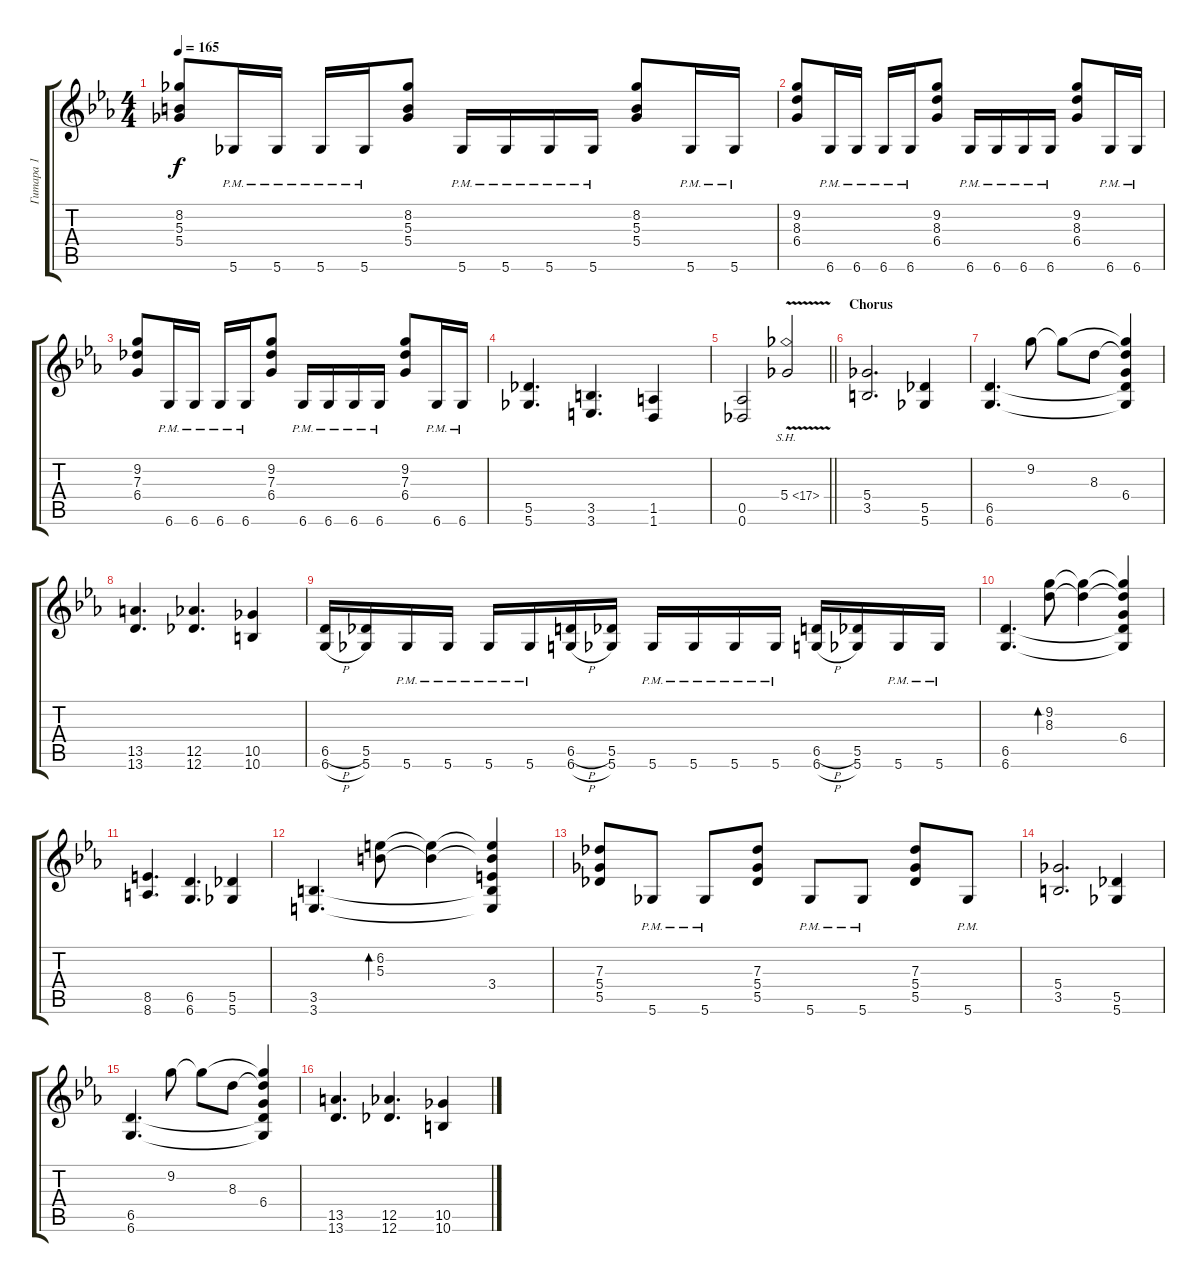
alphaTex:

\track ("Гитара 1" "Гитара 1") {instrument distortionguitar}
\staff {score tabs}
\tuning (Eb4 Bb3 Gb3 Db3 Ab2 Db2) {hide}
\ts (4 4)
\tempo 165
\clef g2
\ks cminor
(8.2 5.3 5.4).8{dy f} 5.6{pm}.16 5.6{pm}.16 5.6{pm}.16 5.6{pm}.16 (8.2 5.3 5.4).8 5.6{pm}.16 5.6{pm}.16 5.6{pm}.16 5.6{pm}.16 (8.2 5.3 5.4).8 5.6{pm}.16 5.6{pm}.16 |
(9.2 8.3 6.4).8 6.6{pm}.16 6.6{pm}.16 6.6{pm}.16 6.6{pm}.16 (9.2 8.3 6.4).8 6.6{pm}.16 6.6{pm}.16 6.6{pm}.16 6.6{pm}.16 (9.2 8.3 6.4).8 6.6{pm}.16 6.6{pm}.16 |
(9.2 7.3 6.4).8 6.6{pm}.16 6.6{pm}.16 6.6{pm}.16 6.6{pm}.16 (9.2 7.3 6.4).8 6.6{pm}.16 6.6{pm}.16 6.6{pm}.16 6.6{pm}.16 (9.2 7.3 6.4).8 6.6{pm}.16 6.6{pm}.16 |
(5.5 5.6).4{d} (3.5 3.6).4{d} (1.5 1.6).4 |
\barLineRight lightlight
(0.5 0.6).2 5.4{sh 12 v}.2 |
\section ("" "Chorus")
(5.4 3.5).2{d} (5.5 5.6).4 |
(6.5 6.6).4{d} 9.2.8 9.2{t}.8 8.3.8 (9.2{t} 8.3{t} 6.4 6.5{t} 6.6{t}).4 |
(13.5 13.6).4{d} (12.5 12.6).4{d} (10.5 10.6).4 |
(6.5{h} 6.6{h}).16 (5.5 5.6).16 5.6{pm}.16 5.6{pm}.16 5.6{pm}.16 5.6{pm}.16 (6.5{h} 6.6{h}).16 (5.5 5.6).16 5.6{pm}.16 5.6{pm}.16 5.6{pm}.16 5.6{pm}.16 (6.5{h} 6.6{h}).16 (5.5 5.6).16 5.6{pm}.16 5.6{pm}.16 |
(6.5 6.6).4{d} (9.2 8.3).8{bd 240} (9.2{t} 8.3{t}).4 (9.2{t} 8.3{t} 6.4 6.5{t} 6.6{t}).4 |
(8.5 8.6).4{d} (6.5 6.6).4{d} (5.5 5.6).4 |
(3.5 3.6).4{d} (6.2 5.3).8{bd 240} (6.2{t} 5.3{t}).4 (6.2{t} 5.3{t} 3.4 3.5{t} 3.6{t}).4 |
(7.3 5.4 5.5).8 5.6{pm}.8 5.6{pm}.8 (7.3 5.4 5.5).8 5.6{pm}.8 5.6{pm}.8 (7.3 5.4 5.5).8 5.6{pm}.8 |
(5.4 3.5).2{d} (5.5 5.6).4 |
(6.5 6.6).4{d} 9.2.8 9.2{t}.8 8.3.8 (9.2{t} 8.3{t} 6.4 6.5{t} 6.6{t}).4 |
(13.5 13.6).4{d} (12.5 12.6).4{d} (10.5 10.6).4
